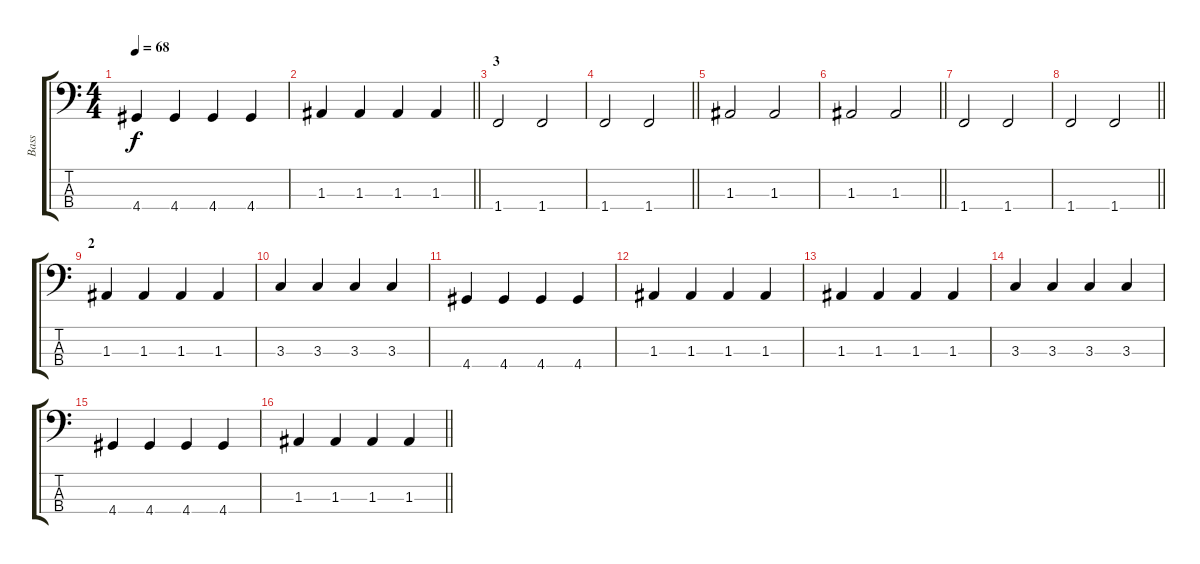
\track ("Bass" "Bass") {instrument electricbassfinger}
\staff {score tabs}
\tuning (G2 D2 A1 E1) {hide}
\ts (4 4)
\tempo 68
\clef f4
\ks c
4.4.4{dy f} 4.4.4 4.4.4 4.4.4 |
\barLineRight lightlight
1.3.4 1.3.4 1.3.4 1.3.4 |
\section ("" "3")
1.4.2 1.4.2 |
\barLineRight lightlight
1.4.2 1.4.2 |
1.3.2 1.3.2 |
\barLineRight lightlight
1.3.2 1.3.2 |
1.4.2 1.4.2 |
\barLineRight lightlight
1.4.2 1.4.2 |
\section ("" "2")
1.3.4 1.3.4 1.3.4 1.3.4 |
3.3.4 3.3.4 3.3.4 3.3.4 |
4.4.4 4.4.4 4.4.4 4.4.4 |
1.3.4 1.3.4 1.3.4 1.3.4 |
1.3.4 1.3.4 1.3.4 1.3.4 |
3.3.4 3.3.4 3.3.4 3.3.4 |
4.4.4 4.4.4 4.4.4 4.4.4 |
\barLineRight lightlight
1.3.4 1.3.4 1.3.4 1.3.4
